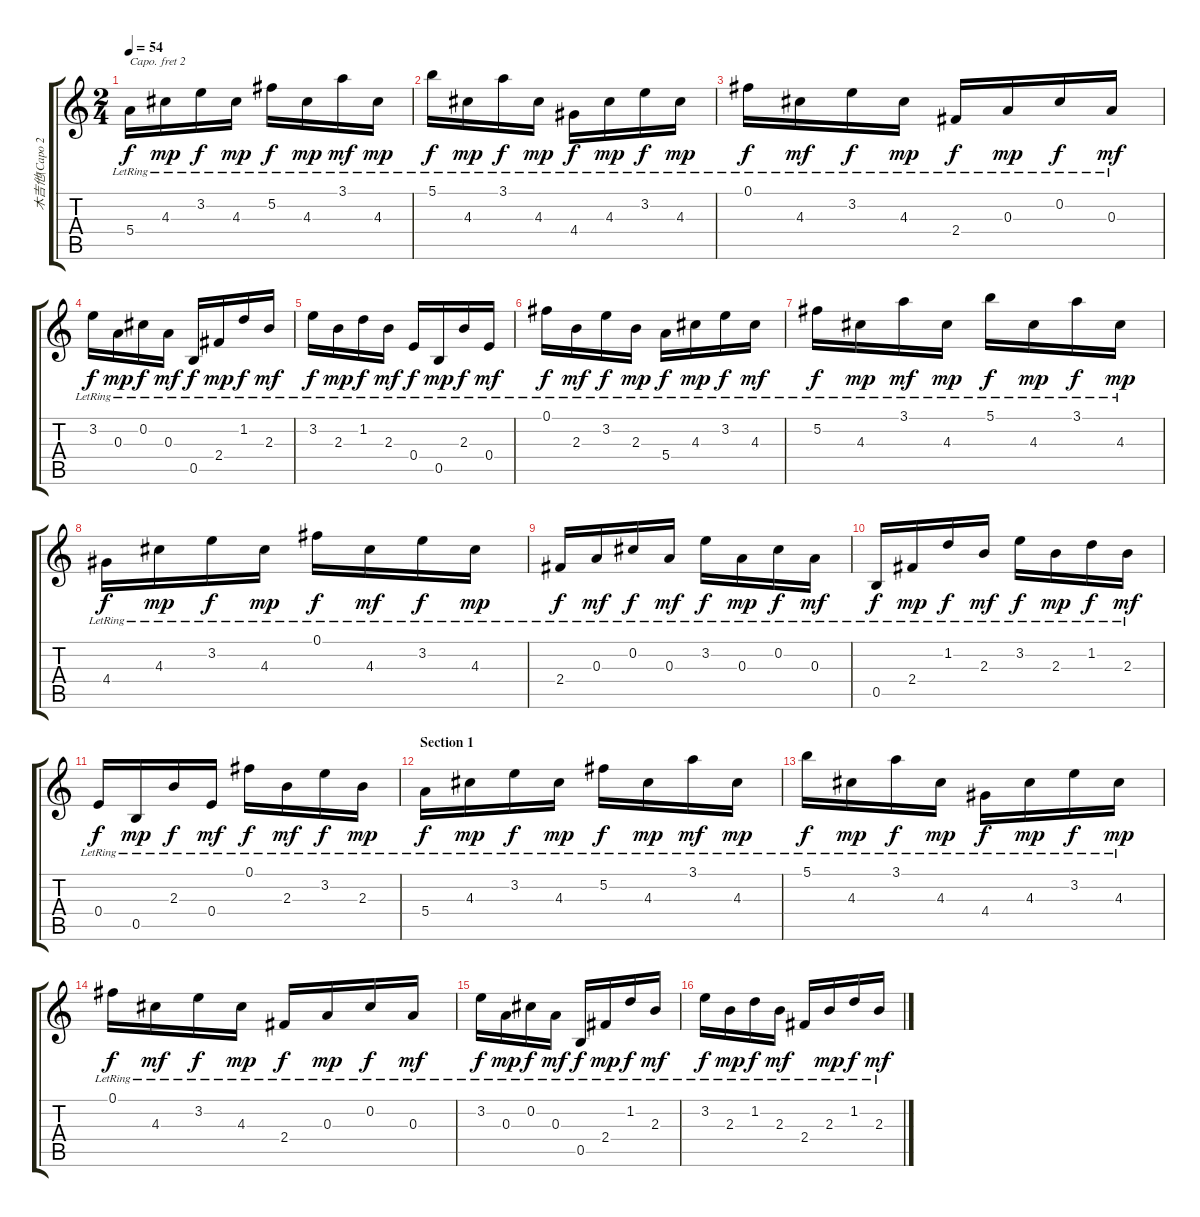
\track ("木吉他(Capo 2)" "木吉他(Capo 2") {instrument acousticguitarsteel}
\staff {score tabs}
\capo 2
\tuning (E4 B3 G3 D3 A2 E2) {hide}
\ts (2 4)
\tempo 54
\clef g2
\ks c
5.4{lr}.16{dy f instrument acousticguitarsteel} 4.3{lr}.16{dy mp} 3.2{lr}.16{dy f} 4.3{lr}.16{dy mp} 5.2{lr}.16{dy f} 4.3{lr}.16{dy mp} 3.1{lr}.16{dy mf} 4.3{lr}.16{dy mp} |
5.1{lr}.16{dy f} 4.3{lr}.16{dy mp} 3.1{lr}.16{dy f} 4.3{lr}.16{dy mp} 4.4{lr}.16{dy f} 4.3{lr}.16{dy mp} 3.2{lr}.16{dy f} 4.3{lr}.16{dy mp} |
0.1{lr}.16{dy f} 4.3{lr}.16{dy mf} 3.2{lr}.16{dy f} 4.3{lr}.16{dy mp} 2.4{lr}.16{dy f} 0.3{lr}.16{dy mp} 0.2{lr}.16{dy f} 0.3{lr}.16{dy mf} |
3.2{lr}.16{dy f} 0.3{lr}.16{dy mp} 0.2{lr}.16{dy f} 0.3{lr}.16{dy mf} 0.5{lr}.16{dy f} 2.4{lr}.16{dy mp} 1.2{lr}.16{dy f} 2.3{lr}.16{dy mf} |
3.2{lr}.16{dy f} 2.3{lr}.16{dy mp} 1.2{lr}.16{dy f} 2.3{lr}.16{dy mf} 0.4{lr}.16{dy f} 0.5{lr}.16{dy mp} 2.3{lr}.16{dy f} 0.4{lr}.16{dy mf} |
0.1{lr}.16{dy f} 2.3{lr}.16{dy mf} 3.2{lr}.16{dy f} 2.3{lr}.16{dy mp} 5.4{lr}.16{dy f} 4.3{lr}.16{dy mp} 3.2{lr}.16{dy f} 4.3{lr}.16{dy mf} |
5.2{lr}.16{dy f} 4.3{lr}.16{dy mp} 3.1{lr}.16{dy mf} 4.3{lr}.16{dy mp} 5.1{lr}.16{dy f} 4.3{lr}.16{dy mp} 3.1{lr}.16{dy f} 4.3{lr}.16{dy mp} |
4.4{lr}.16{dy f} 4.3{lr}.16{dy mp} 3.2{lr}.16{dy f} 4.3{lr}.16{dy mp} 0.1{lr}.16{dy f} 4.3{lr}.16{dy mf} 3.2{lr}.16{dy f} 4.3{lr}.16{dy mp} |
2.4{lr}.16{dy f} 0.3{lr}.16{dy mf} 0.2{lr}.16{dy f} 0.3{lr}.16{dy mf} 3.2{lr}.16{dy f} 0.3{lr}.16{dy mp} 0.2{lr}.16{dy f} 0.3{lr}.16{dy mf} |
0.5{lr}.16{dy f} 2.4{lr}.16{dy mp} 1.2{lr}.16{dy f} 2.3{lr}.16{dy mf} 3.2{lr}.16{dy f} 2.3{lr}.16{dy mp} 1.2{lr}.16{dy f} 2.3{lr}.16{dy mf} |
0.4{lr}.16{dy f} 0.5{lr}.16{dy mp} 2.3{lr}.16{dy f} 0.4{lr}.16{dy mf} 0.1{lr}.16{dy f} 2.3{lr}.16{dy mf} 3.2{lr}.16{dy f} 2.3{lr}.16{dy mp} |
\section ("" "Section 1")
5.4{lr}.16{dy f} 4.3{lr}.16{dy mp} 3.2{lr}.16{dy f} 4.3{lr}.16{dy mp} 5.2{lr}.16{dy f} 4.3{lr}.16{dy mp} 3.1{lr}.16{dy mf} 4.3{lr}.16{dy mp} |
5.1{lr}.16{dy f} 4.3{lr}.16{dy mp} 3.1{lr}.16{dy f} 4.3{lr}.16{dy mp} 4.4{lr}.16{dy f} 4.3{lr}.16{dy mp} 3.2{lr}.16{dy f} 4.3{lr}.16{dy mp} |
0.1{lr}.16{dy f} 4.3{lr}.16{dy mf} 3.2{lr}.16{dy f} 4.3{lr}.16{dy mp} 2.4{lr}.16{dy f} 0.3{lr}.16{dy mp} 0.2{lr}.16{dy f} 0.3{lr}.16{dy mf} |
3.2{lr}.16{dy f} 0.3{lr}.16{dy mp} 0.2{lr}.16{dy f} 0.3{lr}.16{dy mf} 0.5{lr}.16{dy f} 2.4{lr}.16{dy mp} 1.2{lr}.16{dy f} 2.3{lr}.16{dy mf} |
3.2{lr}.16{dy f} 2.3{lr}.16{dy mp} 1.2{lr}.16{dy f} 2.3{lr}.16{dy mf} 2.4{lr}.16 2.3{lr}.16{dy mp} 1.2{lr}.16{dy f} 2.3{lr}.16{dy mf}
